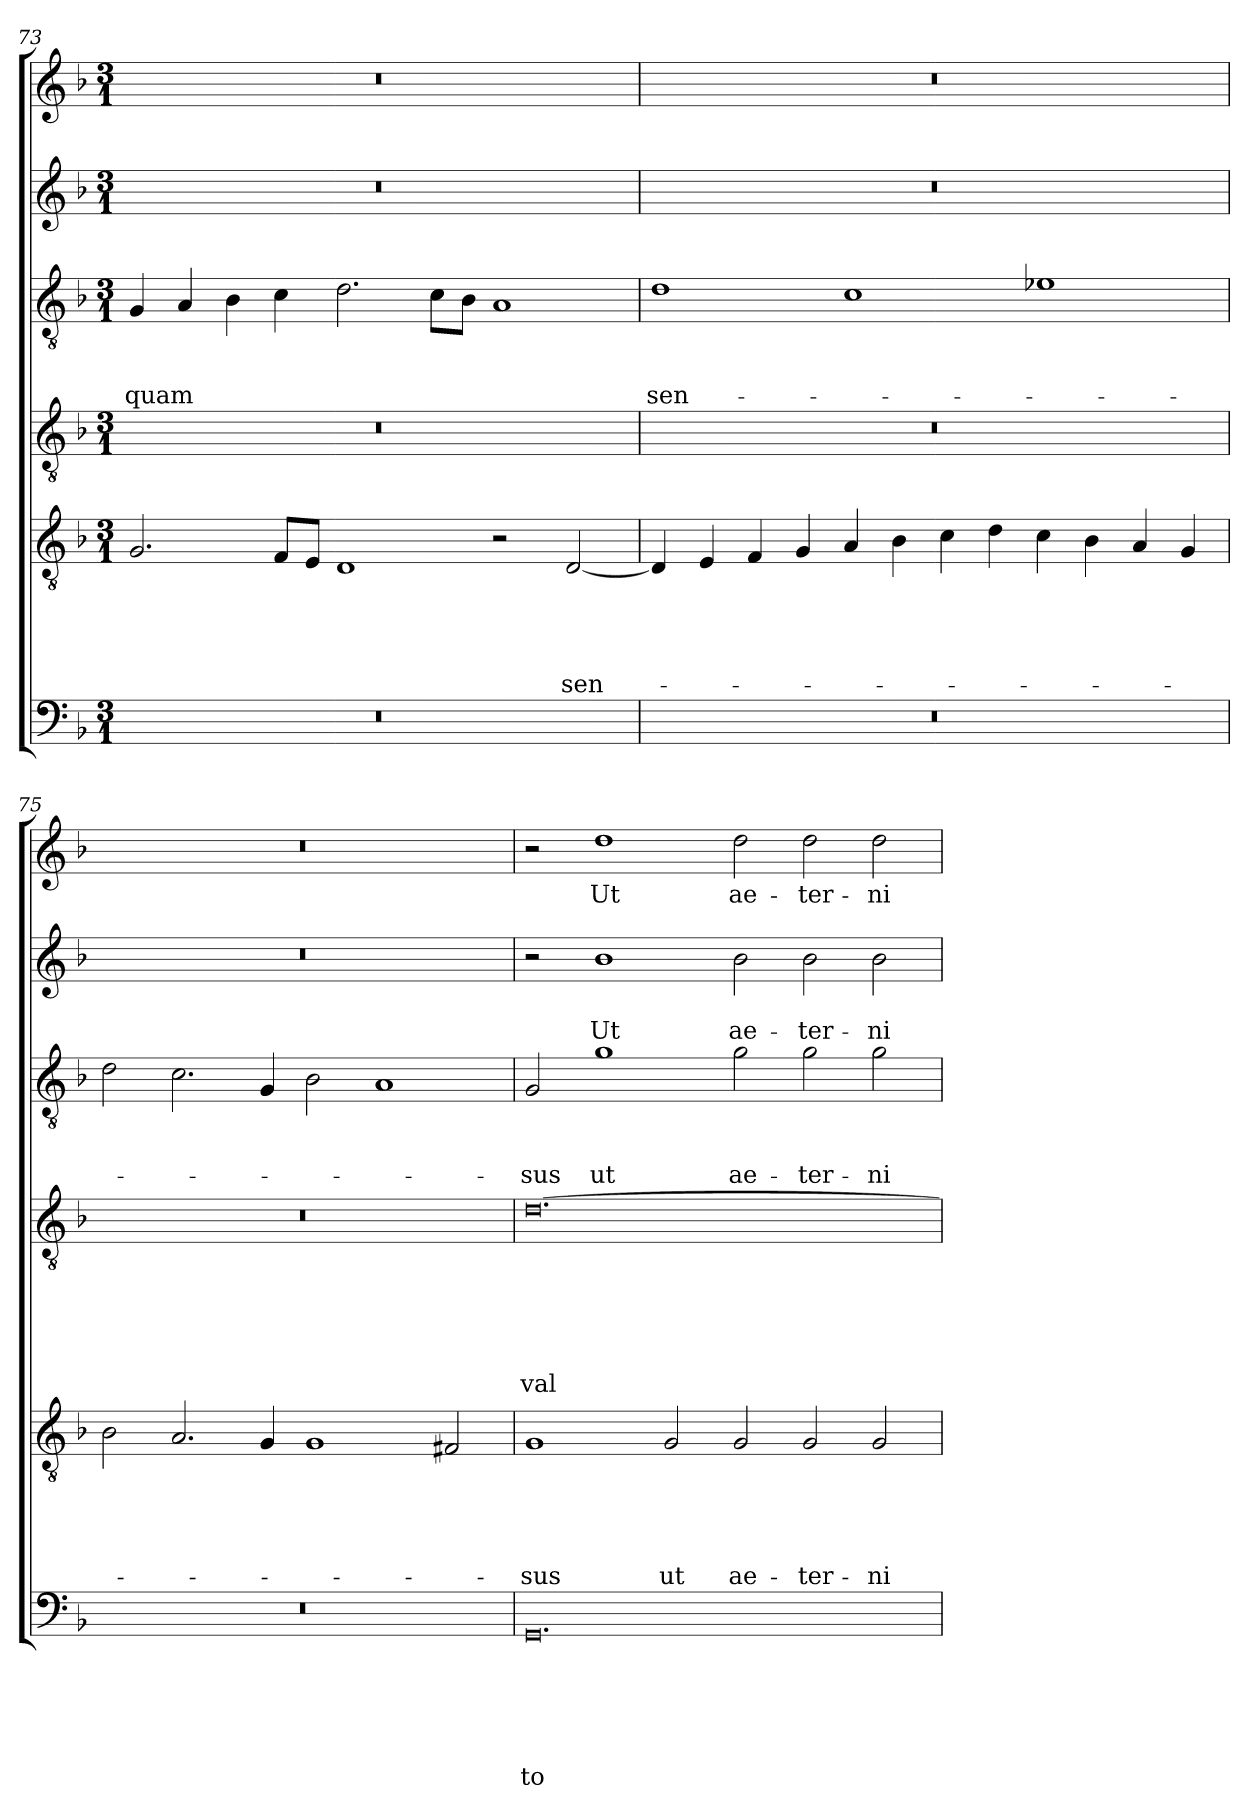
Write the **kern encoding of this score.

**kern	**text	**text	**text	**text	**text	**text	**kern	**text	**text	**text	**text	**text	**kern	**text	**text	**text	**text	**text	**text	**kern	**text	**text	**text	**kern	**text	**text	**kern	**text
*part6	*part6	*part6	*part6	*part6	*part6	*part6	*part5	*part5	*part5	*part5	*part5	*part5	*part4	*part4	*part4	*part4	*part4	*part4	*part4	*part3	*part3	*part3	*part3	*part2	*part2	*part2	*part1	*part1
*staff6	*staff6	*staff6	*staff6	*staff6	*staff6	*staff6	*staff5	*staff5	*staff5	*staff5	*staff5	*staff5	*staff4	*staff4	*staff4	*staff4	*staff4	*staff4	*staff4	*staff3	*staff3	*staff3	*staff3	*staff2	*staff2	*staff2	*staff1	*staff1
*clefF4	*	*	*	*	*	*	*clefGv2	*	*	*	*	*	*clefGv2	*	*	*	*	*	*	*clefGv2	*	*	*	*clefG2	*	*	*clefG2	*
*k[b-]	*	*	*	*	*	*	*k[b-]	*	*	*	*	*	*k[b-]	*	*	*	*	*	*	*k[b-]	*	*	*	*k[b-]	*	*	*k[b-]	*
*F:	*	*	*	*	*	*	*F:	*	*	*	*	*	*F:	*	*	*	*	*	*	*F:	*	*	*	*F:	*	*	*F:	*
*M3/1	*	*	*	*	*	*	*M3/1	*	*	*	*	*	*M3/1	*	*	*	*	*	*	*M3/1	*	*	*	*M3/1	*	*	*M3/1	*
=73	=73	=73	=73	=73	=73	=73	=73	=73	=73	=73	=73	=73	=73	=73	=73	=73	=73	=73	=73	=73	=73	=73	=73	=73	=73	=73	=73	=73
!	!	!	!	!	!	!	!	!	!	!	!	!	!	!	!	!	!	!	!	!	!	!	!LO:LY:b	!	!	!	!	!
0.r	.	.	.	.	.	.	2.G/	.	.	.	.	.	0.r	.	.	.	.	.	.	4G/	.	.	-quam	0.r	.	.	0.r	.
.	.	.	.	.	.	.	.	.	.	.	.	.	.	.	.	.	.	.	.	4A/	.	.	.	.	.	.	.	.
.	.	.	.	.	.	.	.	.	.	.	.	.	.	.	.	.	.	.	.	4B-\	.	.	.	.	.	.	.	.
.	.	.	.	.	.	.	8F/L	.	.	.	.	.	.	.	.	.	.	.	.	4c\	.	.	.	.	.	.	.	.
.	.	.	.	.	.	.	8E/J	.	.	.	.	.	.	.	.	.	.	.	.	.	.	.	.	.	.	.	.	.
.	.	.	.	.	.	.	1D	.	.	.	.	.	.	.	.	.	.	.	.	2.d\	.	.	.	.	.	.	.	.
.	.	.	.	.	.	.	.	.	.	.	.	.	.	.	.	.	.	.	.	8c\L	.	.	.	.	.	.	.	.
.	.	.	.	.	.	.	.	.	.	.	.	.	.	.	.	.	.	.	.	8B-\J	.	.	.	.	.	.	.	.
.	.	.	.	.	.	.	2r	.	.	.	.	.	.	.	.	.	.	.	.	1A	.	.	.	.	.	.	.	.
!	!	!	!	!	!	!	!	!	!	!	!	!LO:LY:b	!	!	!	!	!	!	!	!	!	!	!	!	!	!	!	!
.	.	.	.	.	.	.	[2D/	.	.	.	.	sen-	.	.	.	.	.	.	.	.	.	.	.	.	.	.	.	.
=74	=74	=74	=74	=74	=74	=74	=74	=74	=74	=74	=74	=74	=74	=74	=74	=74	=74	=74	=74	=74	=74	=74	=74	=74	=74	=74	=74	=74
!	!	!	!	!	!	!	!	!	!	!	!	!	!	!	!	!	!	!	!	!	!	!	!LO:LY:b	!	!	!	!	!
0.r	.	.	.	.	.	.	4D/]	.	.	.	.	.	0.r	.	.	.	.	.	.	1d	.	.	sen-	0.r	.	.	0.r	.
.	.	.	.	.	.	.	4E/	.	.	.	.	.	.	.	.	.	.	.	.	.	.	.	.	.	.	.	.	.
.	.	.	.	.	.	.	4F/	.	.	.	.	.	.	.	.	.	.	.	.	.	.	.	.	.	.	.	.	.
.	.	.	.	.	.	.	4G/	.	.	.	.	.	.	.	.	.	.	.	.	.	.	.	.	.	.	.	.	.
.	.	.	.	.	.	.	4A/	.	.	.	.	.	.	.	.	.	.	.	.	1c	.	.	.	.	.	.	.	.
.	.	.	.	.	.	.	4B-\	.	.	.	.	.	.	.	.	.	.	.	.	.	.	.	.	.	.	.	.	.
.	.	.	.	.	.	.	4c\	.	.	.	.	.	.	.	.	.	.	.	.	.	.	.	.	.	.	.	.	.
.	.	.	.	.	.	.	4d\	.	.	.	.	.	.	.	.	.	.	.	.	.	.	.	.	.	.	.	.	.
.	.	.	.	.	.	.	4c\	.	.	.	.	.	.	.	.	.	.	.	.	1e-X	.	.	.	.	.	.	.	.
.	.	.	.	.	.	.	4B-\	.	.	.	.	.	.	.	.	.	.	.	.	.	.	.	.	.	.	.	.	.
.	.	.	.	.	.	.	4A/	.	.	.	.	.	.	.	.	.	.	.	.	.	.	.	.	.	.	.	.	.
.	.	.	.	.	.	.	4G/	.	.	.	.	.	.	.	.	.	.	.	.	.	.	.	.	.	.	.	.	.
!!LO:LB:g=z
=75	=75	=75	=75	=75	=75	=75	=75	=75	=75	=75	=75	=75	=75	=75	=75	=75	=75	=75	=75	=75	=75	=75	=75	=75	=75	=75	=75	=75
0.r	.	.	.	.	.	.	2B-\	.	.	.	.	.	0.r	.	.	.	.	.	.	2d\	.	.	.	0.r	.	.	0.r	.
.	.	.	.	.	.	.	2.A/	.	.	.	.	.	.	.	.	.	.	.	.	2.c\	.	.	.	.	.	.	.	.
.	.	.	.	.	.	.	4G/	.	.	.	.	.	.	.	.	.	.	.	.	4G/	.	.	.	.	.	.	.	.
.	.	.	.	.	.	.	1G	.	.	.	.	.	.	.	.	.	.	.	.	2B-\	.	.	.	.	.	.	.	.
.	.	.	.	.	.	.	.	.	.	.	.	.	.	.	.	.	.	.	.	1A	.	.	.	.	.	.	.	.
.	.	.	.	.	.	.	2F#/	.	.	.	.	.	.	.	.	.	.	.	.	.	.	.	.	.	.	.	.	.
=76	=76	=76	=76	=76	=76	=76	=76	=76	=76	=76	=76	=76	=76	=76	=76	=76	=76	=76	=76	=76	=76	=76	=76	=76	=76	=76	=76	=76
!	!	!	!	!	!	!LO:LY:b	!	!	!	!	!	!LO:LY:b	!	!	!	!	!	!	!LO:LY:b	!	!	!	!LO:LY:b	!	!	!	!	!
0.GG	.	.	.	.	.	to-	1G	.	.	.	.	-sus	[0.d	.	.	.	.	.	val-	2G/	.	.	-sus	2r	.	.	2r	.
!	!	!	!	!	!	!	!	!	!	!	!	!	!	!	!	!	!	!	!	!	!	!	!LO:LY:b	!	!	!LO:LY:b	!	!LO:LY:b
.	.	.	.	.	.	.	.	.	.	.	.	.	.	.	.	.	.	.	.	1g	.	.	ut	1b-	.	Ut	1dd	Ut
!	!	!	!	!	!	!	!	!	!	!	!	!LO:LY:b	!	!	!	!	!	!	!	!	!	!	!	!	!	!	!	!
.	.	.	.	.	.	.	2G/	.	.	.	.	ut	.	.	.	.	.	.	.	.	.	.	.	.	.	.	.	.
!	!	!	!	!	!	!	!	!	!	!	!	!LO:LY:b	!	!	!	!	!	!	!	!	!	!	!LO:LY:b	!	!	!LO:LY:b	!	!LO:LY:b
.	.	.	.	.	.	.	2G/	.	.	.	.	ae-	.	.	.	.	.	.	.	2g\	.	.	ae-	2b-\	.	ae-	2dd\	ae-
!	!	!	!	!	!	!	!	!	!	!	!	!LO:LY:b	!	!	!	!	!	!	!	!	!	!	!LO:LY:b	!	!	!LO:LY:b	!	!LO:LY:b
.	.	.	.	.	.	.	2G/	.	.	.	.	-ter-	.	.	.	.	.	.	.	2g\	.	.	-ter-	2b-\	.	-ter-	2dd\	-ter-
!	!	!	!	!	!	!	!	!	!	!	!	!LO:LY:b	!	!	!	!	!	!	!	!	!	!	!LO:LY:b	!	!	!LO:LY:b	!	!LO:LY:b
.	.	.	.	.	.	.	2G/	.	.	.	.	-ni	.	.	.	.	.	.	.	2g\	.	.	-ni	2b-\	.	-ni	2dd\	-ni
=	=	=	=	=	=	=	=	=	=	=	=	=	=	=	=	=	=	=	=	=	=	=	=	=	=	=	=	=
*-	*-	*-	*-	*-	*-	*-	*-	*-	*-	*-	*-	*-	*-	*-	*-	*-	*-	*-	*-	*-	*-	*-	*-	*-	*-	*-	*-	*-
